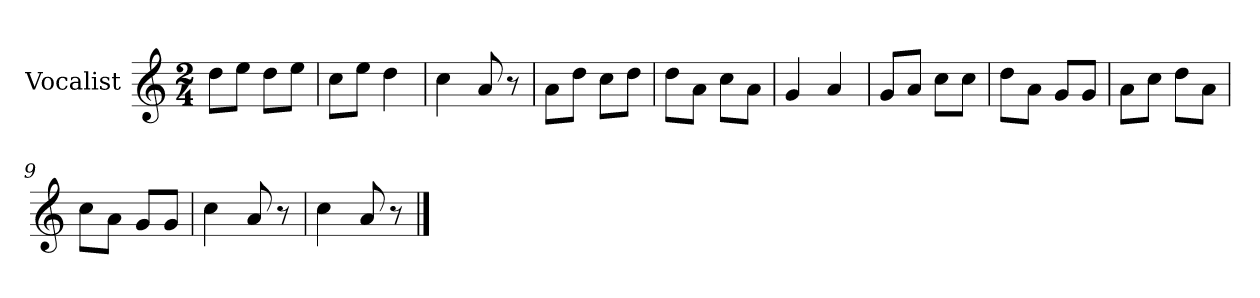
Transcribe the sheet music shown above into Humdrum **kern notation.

**kern
*part1
*staff1
*I"Vocalist
*k[]
*C:
*M2/4
=
8ddL
8eeJ
8ddL
8eeJ
=1
8ccL
8eeJ
4dd
=2
4cc
8a
8r
=3
8aL
8ddJ
8ccL
8ddJ
=4
8ddL
8aJ
8ccL
8aJ
=5
4g
4a
=6
8gL
8aJ
8ccL
8ccJ
=7
8ddL
8aJ
8gL
8gJ
=8
8aL
8ccJ
8ddL
8aJ
=9
8ccL
8aJ
8gL
8gJ
=10
4cc
8a
8r
=11
4cc
8a
8r
==
*-
